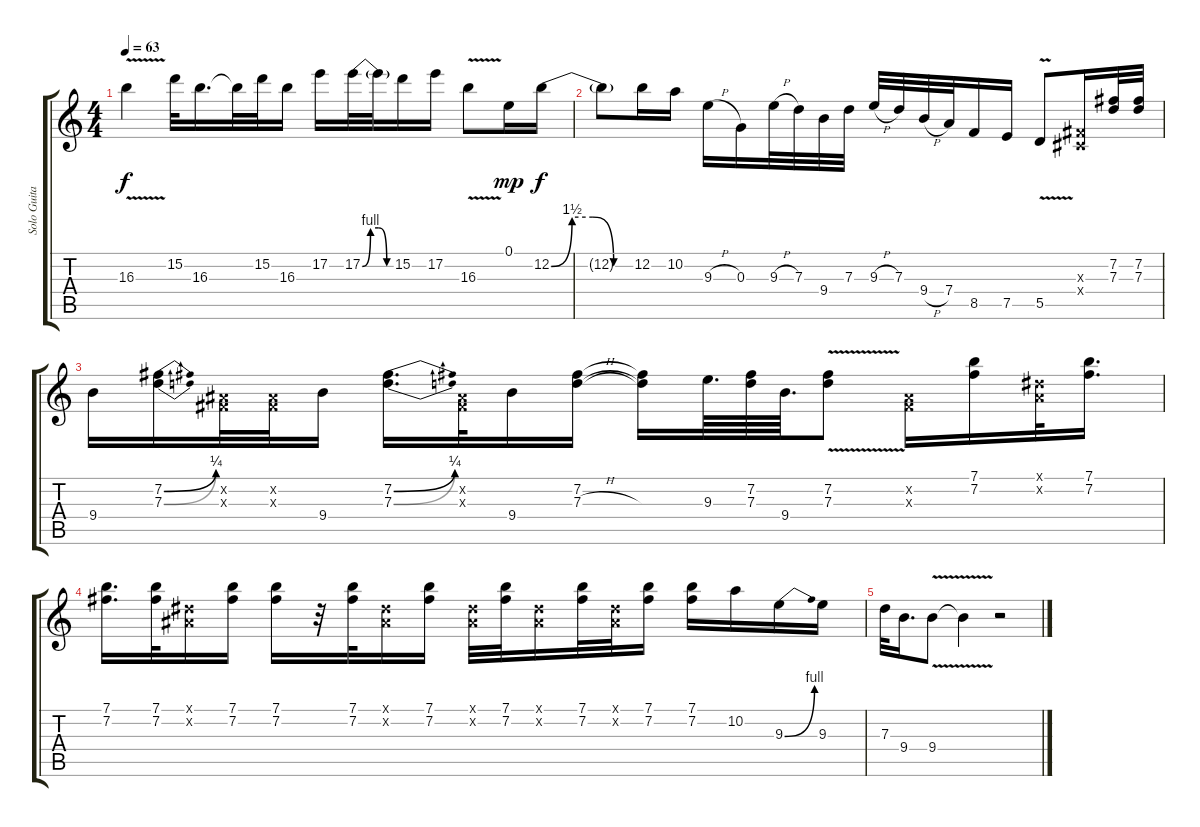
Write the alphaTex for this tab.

\track ("Solo Guitar (Gilmour)" "Solo Guita") {instrument distortionguitar}
\staff {score tabs}
\tuning (E4 B3 G3 D3 A2 E2) {hide}
\ts (4 4)
\tempo 63
\clef g2
\ks c
16.3{v}.4{dy f} 15.2.32 16.3.16{d} 16.3{t}.32 15.2.32 16.3.16 17.2.16 17.2{be (custom 0 0 15 4 30 4 45 0 60 0)}.32 17.2{t}.32 15.2.16 17.2.16 16.3{v}.8 0.1.16{dy mp} 12.2{be (custom 0 0 15 6 30 6 45 0 60 0)}.16{dy f} |
12.2{t}.8{volume 2} 12.2.16 10.2.16 9.3{h}.16 0.3.16 9.3{h}.32 7.3.32 9.4.32 7.3.32 9.3{h}.32 7.3.32 9.4{h}.32 7.4.32 8.5.16 7.5.16 5.5{v}.8 (-1.3{x} -1.4{x}).16 (7.2 7.3).32 (7.2 7.3).32 |
9.4.16 (7.2{be (bend 0 0 60 1)} 7.3{be (bend 0 0 60 1)}).16 (-1.2{x} -1.3{x}).32 (-1.2{x} -1.3{x}).32 9.4.16 (7.2{be (bend 0 0 60 1)} 7.3{be (bend 0 0 60 1)}).16{d} (-1.2{x} -1.3{x}).32 9.4.16 (7.2 7.3{h}).16 (7.2{t} 7.3{t}).16 9.3.64{d} (7.2 7.3).64 9.4.64{d} (7.2{v} 7.3{v}).8 (-1.2{x} -1.3{x}).16 (7.1 7.2).16 (-1.1{x} -1.2{x}).32 (7.1 7.2).16{d} |
(7.1 7.2).16{d volume 0} (7.1 7.2).32 (-1.1{x} -1.2{x}).16 (7.1 7.2).16 (7.1 7.2).16 r.32 (7.1 7.2).32 (-1.1{x} -1.2{x}).16 (7.1 7.2).16 (-1.1{x} -1.2{x}).32 (7.1 7.2).32 (-1.1{x} -1.2{x}).16 (7.1 7.2).32 (-1.1{x} -1.2{x}).32 (7.1 7.2).16 (7.1 7.2).16 10.2.16 9.3{be (bend 0 0 60 4)}.16 9.3.16 |
7.3.32 9.4.16{d} 9.4{v}.8 9.4{t}.4 r.2
